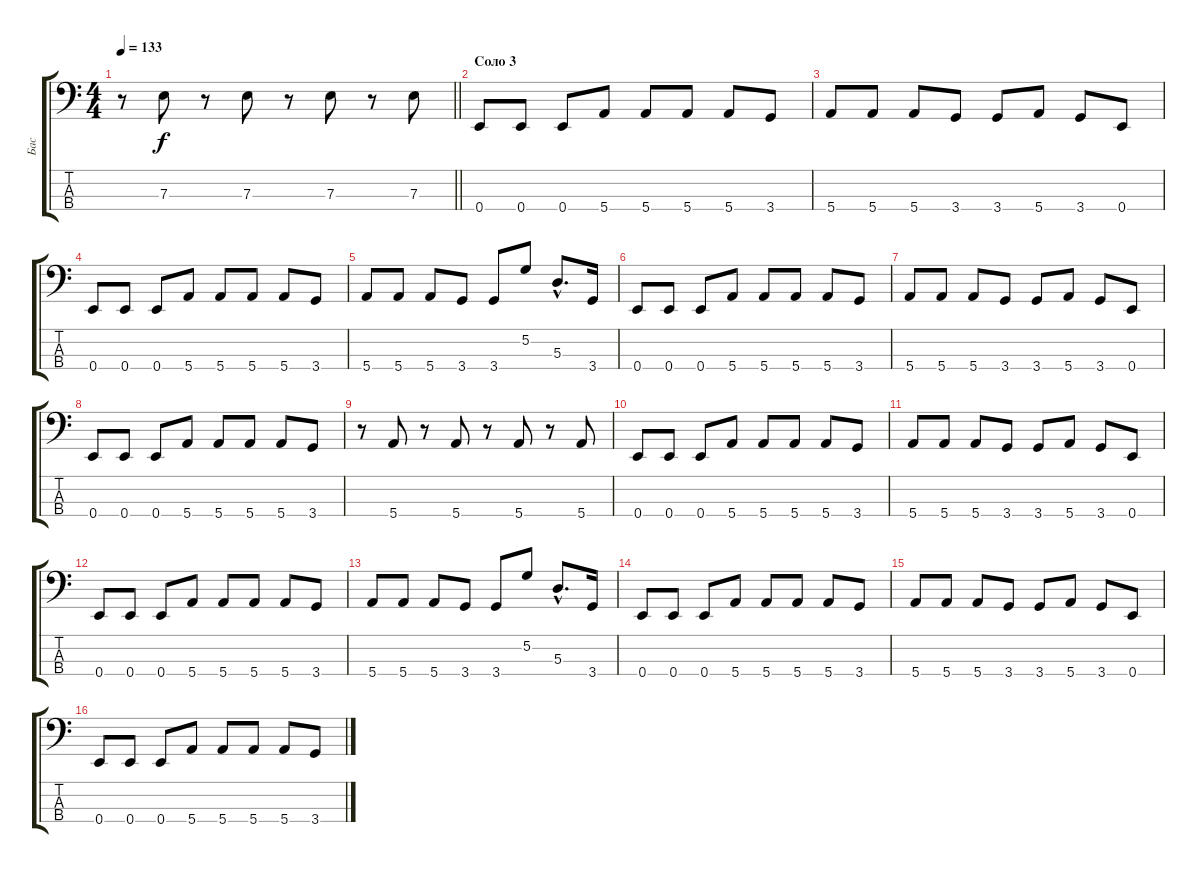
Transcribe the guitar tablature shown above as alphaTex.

\track ("Бас" "Бас") {instrument electricbasspick}
\staff {score tabs}
\tuning (G2 D2 A1 E1) {hide}
\ts (4 4)
\tempo 133
\clef f4
\barLineRight lightlight
\ks c
r.8{dy mp} 7.3.8{dy f} r.8 7.3.8 r.8 7.3.8 r.8 7.3.8 |
\section ("" "Соло 3")
0.4.8 0.4.8 0.4.8 5.4.8 5.4.8 5.4.8 5.4.8 3.4.8 |
5.4.8 5.4.8 5.4.8 3.4.8 3.4.8 5.4.8 3.4.8 0.4.8 |
0.4.8 0.4.8 0.4.8 5.4.8 5.4.8 5.4.8 5.4.8 3.4.8 |
5.4.8 5.4.8 5.4.8 3.4.8 3.4.8 5.2.8 5.3{hac}.8{d} 3.4.16 |
0.4.8 0.4.8 0.4.8 5.4.8 5.4.8 5.4.8 5.4.8 3.4.8 |
5.4.8 5.4.8 5.4.8 3.4.8 3.4.8 5.4.8 3.4.8 0.4.8 |
0.4.8 0.4.8 0.4.8 5.4.8 5.4.8 5.4.8 5.4.8 3.4.8 |
r.8 5.4.8 r.8 5.4.8 r.8 5.4.8 r.8 5.4.8 |
0.4.8 0.4.8 0.4.8 5.4.8 5.4.8 5.4.8 5.4.8 3.4.8 |
5.4.8 5.4.8 5.4.8 3.4.8 3.4.8 5.4.8 3.4.8 0.4.8 |
0.4.8 0.4.8 0.4.8 5.4.8 5.4.8 5.4.8 5.4.8 3.4.8 |
5.4.8 5.4.8 5.4.8 3.4.8 3.4.8 5.2.8 5.3{hac}.8{d} 3.4.16 |
0.4.8 0.4.8 0.4.8 5.4.8 5.4.8 5.4.8 5.4.8 3.4.8 |
5.4.8 5.4.8 5.4.8 3.4.8 3.4.8 5.4.8 3.4.8 0.4.8 |
0.4.8 0.4.8 0.4.8 5.4.8 5.4.8 5.4.8 5.4.8 3.4.8
